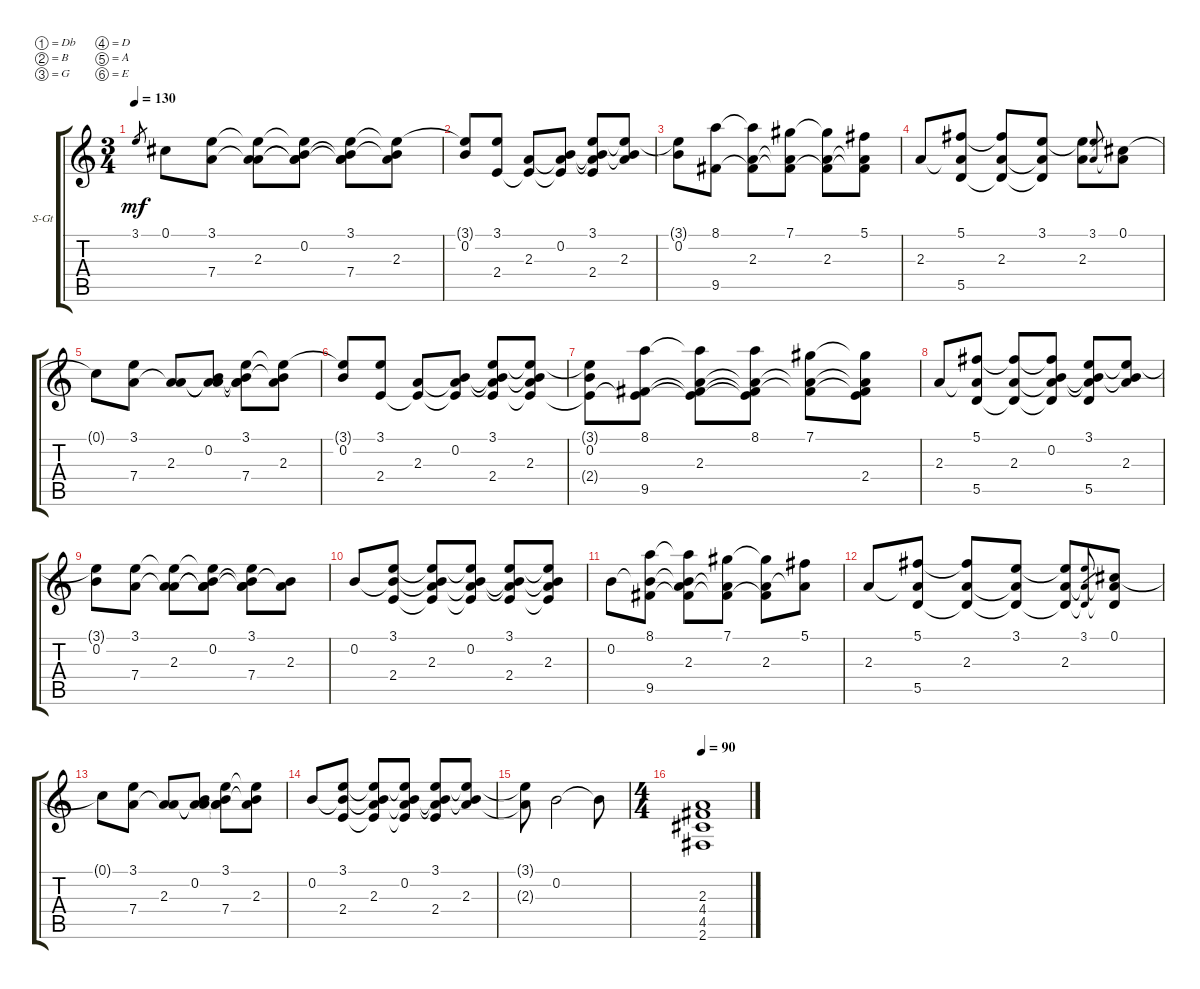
\defaultSystemsLayout 4
\bracketExtendMode groupsimilarinstruments
\firstSystemTrackNameOrientation horizontal
\otherSystemsTrackNameOrientation horizontal
\track ("Steel Guitar" "S-Gt") {instrument acousticguitarsteel}
\staff {score tabs}
\tuning (Db4 B3 G3 D3 A2 E2)
\ts (3 4)
\tempo 130
\clef g2
\ks c
3.1.8{gr dy mf} 0.1.8 (7.4 3.1).8 (2.3 7.4{t} 3.1{t}).8 (0.2 7.4{t} 2.3{t} 3.1{t}).8 (3.1 7.4 2.3{t} 0.2{t}).8 (2.3 0.2{t} 3.1{t}).8 |
(0.2 3.1{t}).8 (3.1 2.4).8 (2.3 2.4{t}).8 (0.2 2.4{t} 2.3{t}).8 (2.4 3.1 2.3{t} 0.2{t}).8 (2.3 0.2{t} 3.1{t}).8 |
(0.2 3.1{t}).8 (8.1 9.5).8 (2.3 8.1{t} 9.5{t}).8 (7.1 2.3{t} 9.5{t}).8 (2.3 7.1{t} 9.5{t}).8 (5.1 9.5{t} 2.3{t}).8 |
2.3.8 (5.5 5.1 2.3{t}).8 (2.3 5.1{t} 5.5{t}).8 (3.1 2.3{t} 5.5{t}).8 (2.3 3.1{t}).8 (3.1 2.3{t}).8{gr} (0.1 2.3{t}).8 |
0.1{t}.8 (3.1 7.4).8 (2.3 7.4{t}).8 (0.2 7.4{t} 2.3{t}).8 (3.1 7.4 2.3{t} 0.2{t}).8 (2.3 0.2{t} 3.1{t}).8 |
(0.2 3.1{t}).8 (3.1 2.4).8 (2.3 2.4{t}).8 (0.2 2.4{t} 2.3{t}).8 (3.1 2.4 2.3{t} 0.2{t}).8 (2.3 0.2{t} 3.1{t} 2.4{t}).8 |
(0.2 3.1{t} 2.4{t}).8 (8.1 9.5 2.4{t}).8 (2.3 9.5{t} 2.4{t} 8.1{t}).8 (8.1 9.5{t} 2.4{t} 2.3{t}).8 (7.1 9.5{t} 2.3{t}).8 (2.4 9.5{t} 2.3{t} 7.1{t}).8 |
2.3.8 (5.1 5.5 2.3{t}).8 (2.3 5.1{t} 5.5{t}).8 (0.2 5.1{t} 5.5{t} 2.3{t}).8 (3.1 5.5 2.3{t} 0.2{t}).8 (2.3 0.2{t} 3.1{t}).8 |
(0.2 3.1{t}).8 (3.1 7.4).8 (2.3 3.1{t} 7.4{t}).8 (0.2 3.1{t} 7.4{t} 2.3{t}).8 (3.1 7.4 2.3{t} 0.2{t}).8 (2.3 0.2{t}).8 |
0.2.8 (2.4 3.1 0.2{t}).8 (2.3 3.1{t} 0.2{t} 2.4{t}).8 (0.2 3.1{t} 2.4{t} 2.3{t}).8 (2.4 3.1 2.3{t} 0.2{t}).8 (2.3 3.1{t} 0.2{t} 2.4{t}).8 |
0.2.8 (8.1 9.5 0.2{t}).8 (2.3 8.1{t} 0.2{t} 9.5{t}).8 (7.1 9.5{t} 2.3{t}).8 (2.3 7.1{t} 9.5{t}).8 (5.1 2.3{t}).8 |
2.3.8 (5.5 5.1 2.3{t}).8 (2.3 5.1{t} 5.5{t}).8 (3.1 2.3{t} 5.5{t}).8 (2.3 3.1{t} 5.5{t}).8 (3.1 2.3{t} 5.5{t}).8{gr} (0.1 2.3{t} 5.5{t}).8 |
0.1{t}.8 (3.1 7.4).8 (2.3 7.4{t}).8 (0.2 7.4{t} 2.3{t}).8 (3.1 7.4 2.3{t} 0.2{t}).8 (2.3 0.2{t} 3.1{t}).8 |
0.2.8 (3.1 2.4 0.2{t}).8 (2.3 0.2{t} 3.1{t} 2.4{t}).8 (0.2 3.1{t} 2.4{t} 2.3{t}).8 (3.1 2.4 2.3{t} 0.2{t}).8 (2.3 0.2{t} 3.1{t}).8 |
(2.3{t} 3.1{t}).8 0.2.2 0.2{t}.8 |
\ts (4 4)
\tempo 90
(2.3 4.4 4.5 2.6).1
